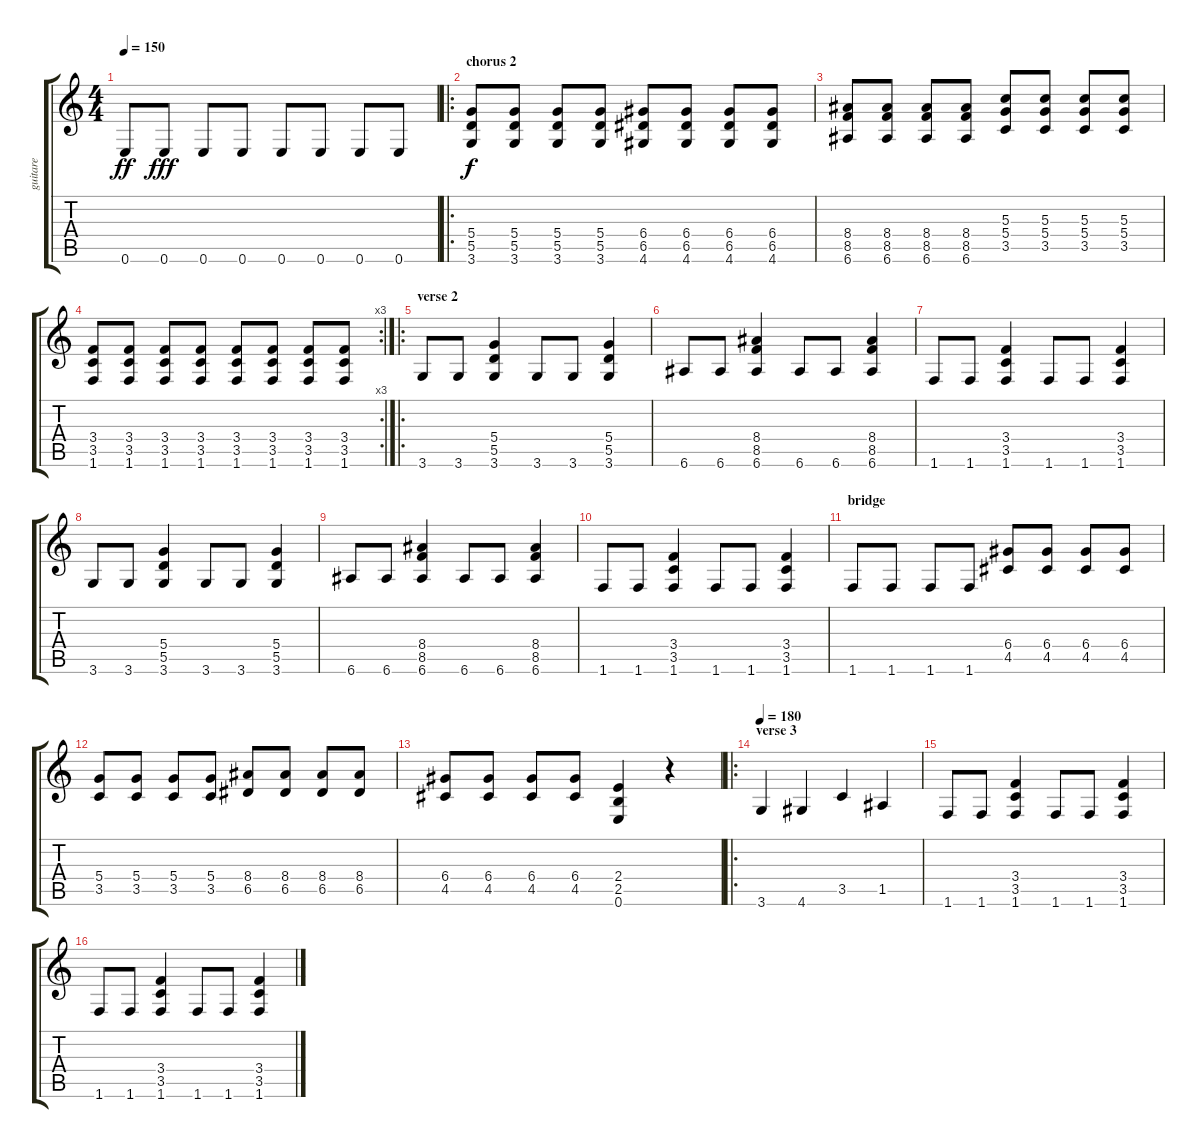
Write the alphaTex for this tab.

\track ("guitare" "guitare") {instrument distortionguitar}
\staff {score tabs}
\tuning (E4 B3 G3 D3 A2 E2) {hide}
\ts (4 4)
\tempo 150
\clef g2
\ks c
0.6.8{dy ff} 0.6.8{dy fff} 0.6.8 0.6.8 0.6.8 0.6.8 0.6.8 0.6.8 |
\ro
\section ("" "chorus 2")
(5.4 5.5 3.6).8{dy f} (5.4 5.5 3.6).8 (5.4 5.5 3.6).8 (5.4 5.5 3.6).8 (6.4 6.5 4.6).8 (6.4 6.5 4.6).8 (6.4 6.5 4.6).8 (6.4 6.5 4.6).8 |
(8.4 8.5 6.6).8 (8.4 8.5 6.6).8 (8.4 8.5 6.6).8 (8.4 8.5 6.6).8 (5.3 5.4 3.5).8 (5.3 5.4 3.5).8 (5.3 5.4 3.5).8 (5.3 5.4 3.5).8 |
\rc 3
(3.4 3.5 1.6).8 (3.4 3.5 1.6).8 (3.4 3.5 1.6).8 (3.4 3.5 1.6).8 (3.4 3.5 1.6).8 (3.4 3.5 1.6).8 (3.4 3.5 1.6).8 (3.4 3.5 1.6).8 |
\ro
\section ("" "verse 2")
3.6.8 3.6.8 (5.4 5.5 3.6).4 3.6.8 3.6.8 (5.4 5.5 3.6).4 |
6.6.8 6.6.8 (8.4 8.5 6.6).4 6.6.8 6.6.8 (8.4 8.5 6.6).4 |
1.6.8 1.6.8 (3.4 3.5 1.6).4 1.6.8 1.6.8 (3.4 3.5 1.6).4 |
3.6.8 3.6.8 (5.4 5.5 3.6).4 3.6.8 3.6.8 (5.4 5.5 3.6).4 |
6.6.8 6.6.8 (8.4 8.5 6.6).4 6.6.8 6.6.8 (8.4 8.5 6.6).4 |
1.6.8 1.6.8 (3.4 3.5 1.6).4 1.6.8 1.6.8 (3.4 3.5 1.6).4 |
\section ("" "bridge")
1.6.8 1.6.8 1.6.8 1.6.8 (6.4 4.5).8 (6.4 4.5).8 (6.4 4.5).8 (6.4 4.5).8 |
(5.4 3.5).8 (5.4 3.5).8 (5.4 3.5).8 (5.4 3.5).8 (8.4 6.5).8 (8.4 6.5).8 (8.4 6.5).8 (8.4 6.5).8 |
(6.4 4.5).8 (6.4 4.5).8 (6.4 4.5).8 (6.4 4.5).8 (2.4 2.5 0.6).4 r.4{instrument distortionguitar} |
\ro
\section ("" "verse 3")
\tempo 180
3.6.4 4.6.4 3.5.4 1.5.4 |
1.6.8 1.6.8 (3.4 3.5 1.6).4 1.6.8 1.6.8 (3.4 3.5 1.6).4 |
1.6.8 1.6.8 (3.4 3.5 1.6).4 1.6.8 1.6.8 (3.4 3.5 1.6).4
